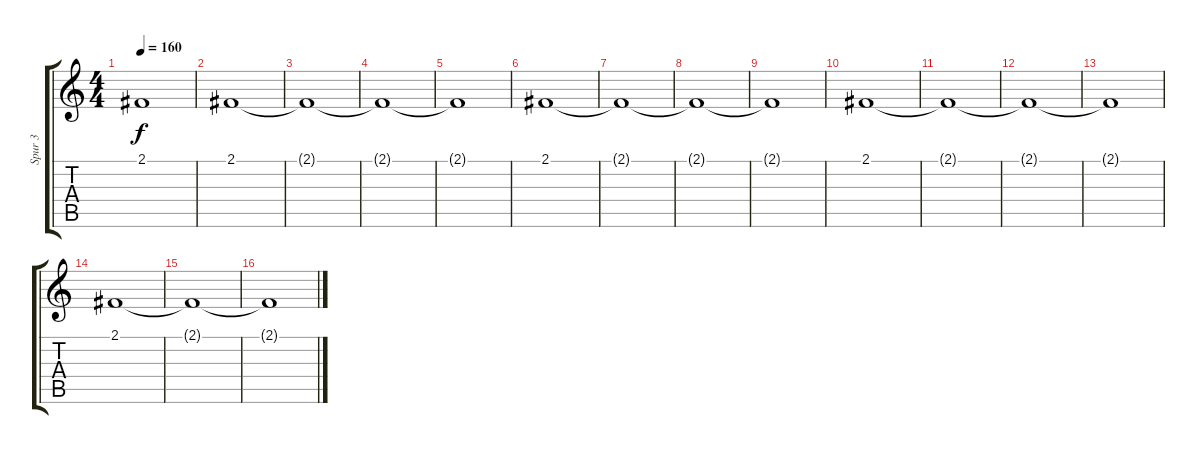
\track ("Spur 3" "Spur 3") {instrument synthstrings1}
\staff {score tabs}
\tuning (E4 B3 G3 D3 A2 E2) {hide}
\ts (4 4)
\tempo 160
\clef g2
\ks c
2.1{t}.1{dy f} |
2.1.1 |
2.1{t}.1 |
2.1{t}.1 |
2.1{t}.1 |
2.1.1 |
2.1{t}.1 |
2.1{t}.1 |
2.1{t}.1 |
2.1.1 |
2.1{t}.1 |
2.1{t}.1 |
2.1{t}.1 |
2.1.1 |
2.1{t}.1 |
2.1{t}.1
